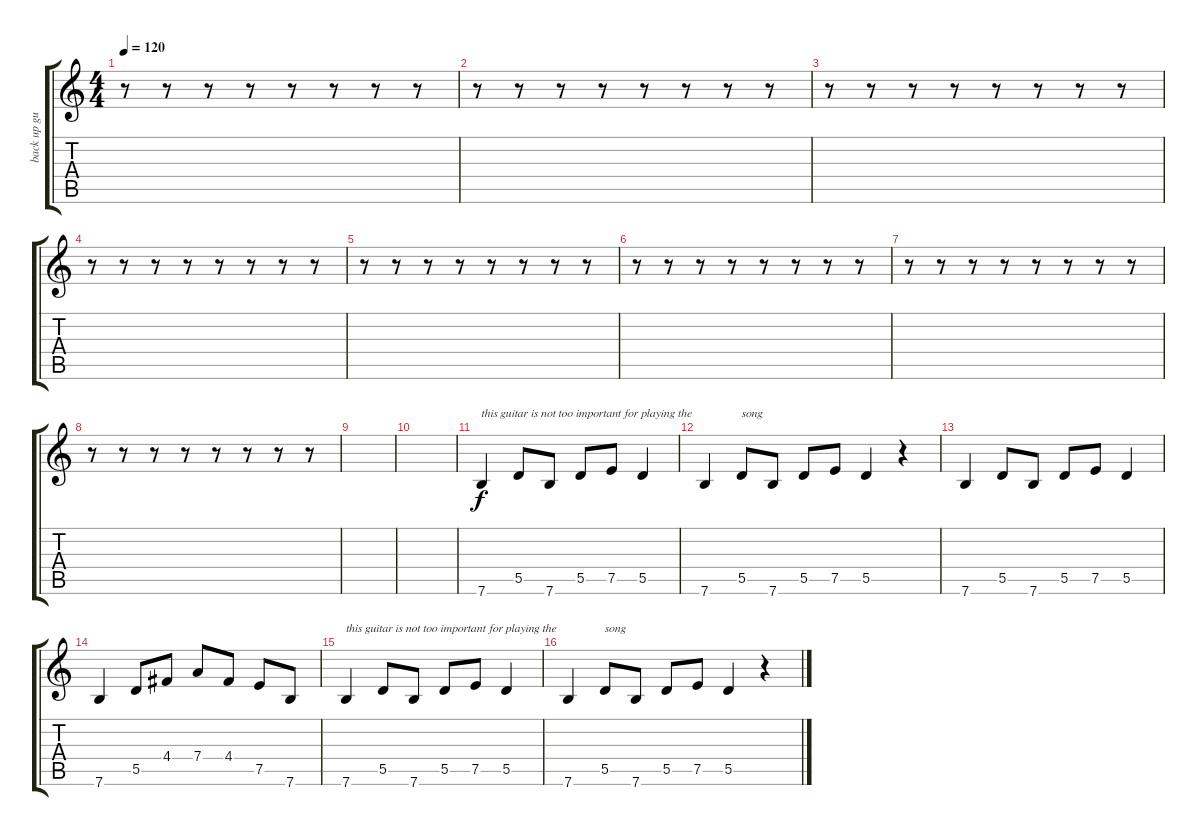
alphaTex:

\track ("back up guitar" "back up gu") {instrument overdrivenguitar}
\staff {score tabs}
\tuning (E4 B3 G3 D3 A2 E2) {hide}
\ts (4 4)
\tempo 120
\clef g2
\ks c
r.8{dy f} r.8 r.8 r.8 r.8 r.8 r.8 r.8 |
r.8 r.8 r.8 r.8 r.8 r.8 r.8 r.8 |
r.8 r.8 r.8 r.8 r.8 r.8 r.8 r.8 |
r.8 r.8 r.8 r.8 r.8 r.8 r.8 r.8 |
r.8 r.8 r.8 r.8 r.8 r.8 r.8 r.8 |
r.8 r.8 r.8 r.8 r.8 r.8 r.8 r.8 |
r.8 r.8 r.8 r.8 r.8 r.8 r.8 r.8 |
r.8 r.8 r.8 r.8 r.8 r.8 r.8 r.8 |
|
|
7.6.4{txt "this guitar is not too important for playing the "} 5.5.8 7.6.8 5.5.8 7.5.8 5.5.4 |
7.6.4 5.5.8{txt "song"} 7.6.8 5.5.8 7.5.8 5.5.4 r.4 |
7.6.4 5.5.8 7.6.8 5.5.8 7.5.8 5.5.4 |
7.6.4 5.5.8 4.4.8 7.4.8 4.4.8 7.5.8 7.6.8 |
7.6.4{txt "this guitar is not too important for playing the "} 5.5.8 7.6.8 5.5.8 7.5.8 5.5.4 |
7.6.4 5.5.8{txt "song"} 7.6.8 5.5.8 7.5.8 5.5.4 r.4
